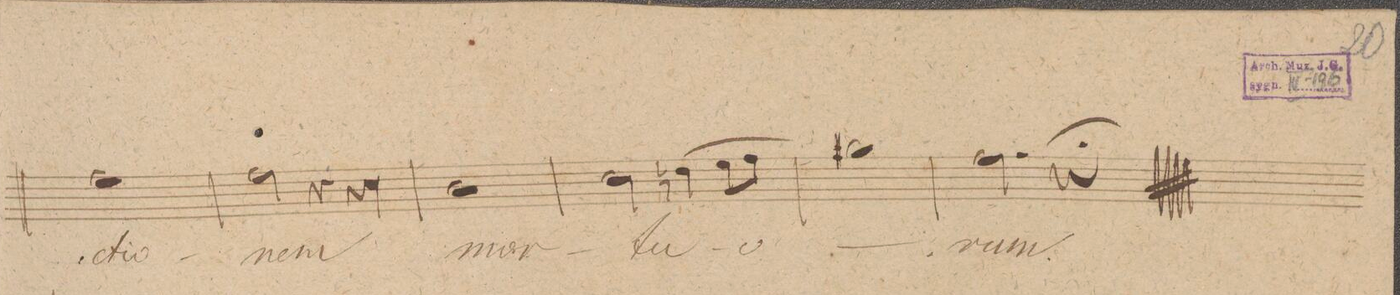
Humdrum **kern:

**kern	**text	**dynam
*I"Tenore.	*	*
*clefC4	*	*
*k[f#c#g#]	*	*
*met(c|)	*	*
*M2/2	*	*
1e	-ctio-	.
=186	=186	=186
2e\	-nem	.
4r	.	.
4r	.	.
=187	=187	=187
1A	mor-	.
=188	=188	=188
2B\	-tu-	.
(4cn\	.	.
8d\L	.	.
8e\J)	.	.
=189	=189	=189
1f#X	-o-	.
=190	=190	=190
2.e\	-rum.	.
4r;	.	.
=191||	=191||	=191||
*M2/2	*	*
*met(c|)	*	*
*mmet(c|)	*	*
*-	*-	*-
